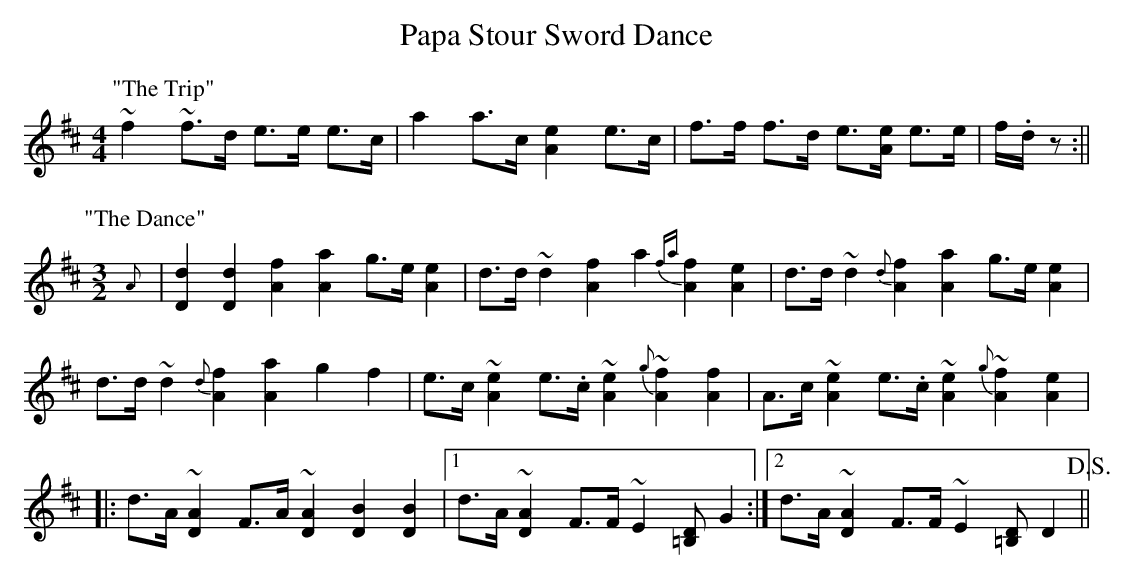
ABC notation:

X:1
T:Papa Stour Sword Dance
M:4/4
L:1/8
K:D
P:"The Trip"
~f2 ~f>d e>e e>c|a2 a>c [A2e2] e>c|f>f f>d e>[Ae] e>e|f/.d/ z:||
P:"The Dance"
M:3/2
L:1/8
{A}|[D2d2][D2d2][A2f2][A2a2] g>e [A2e2]|d>d ~d2 [A2f2] a2 {fa}[A2f2][A2e2]|d>d ~d2 {d}[A2f2] [A2a2] g>e [A2e2]|
d>d ~d2 {d}[A2f2] [A2a2]g2f2|e>c ~[A2e2] e>.c ~[A2e2] {g}~[A2f2][A2f2]|A>c ~[A2e2] e>.c ~[A2e2] {g}~[A2f2][A2e2]|
|:d>A ~[D2A2] F>A ~[D2A2] [D2B2][D2B2]|1 d>A ~[D2A2] F>F ~E2 [=B,D2]G2:|2 d>A ~[D2A2] F>F ~E2 [=B,D2]D2!D.S.!||
